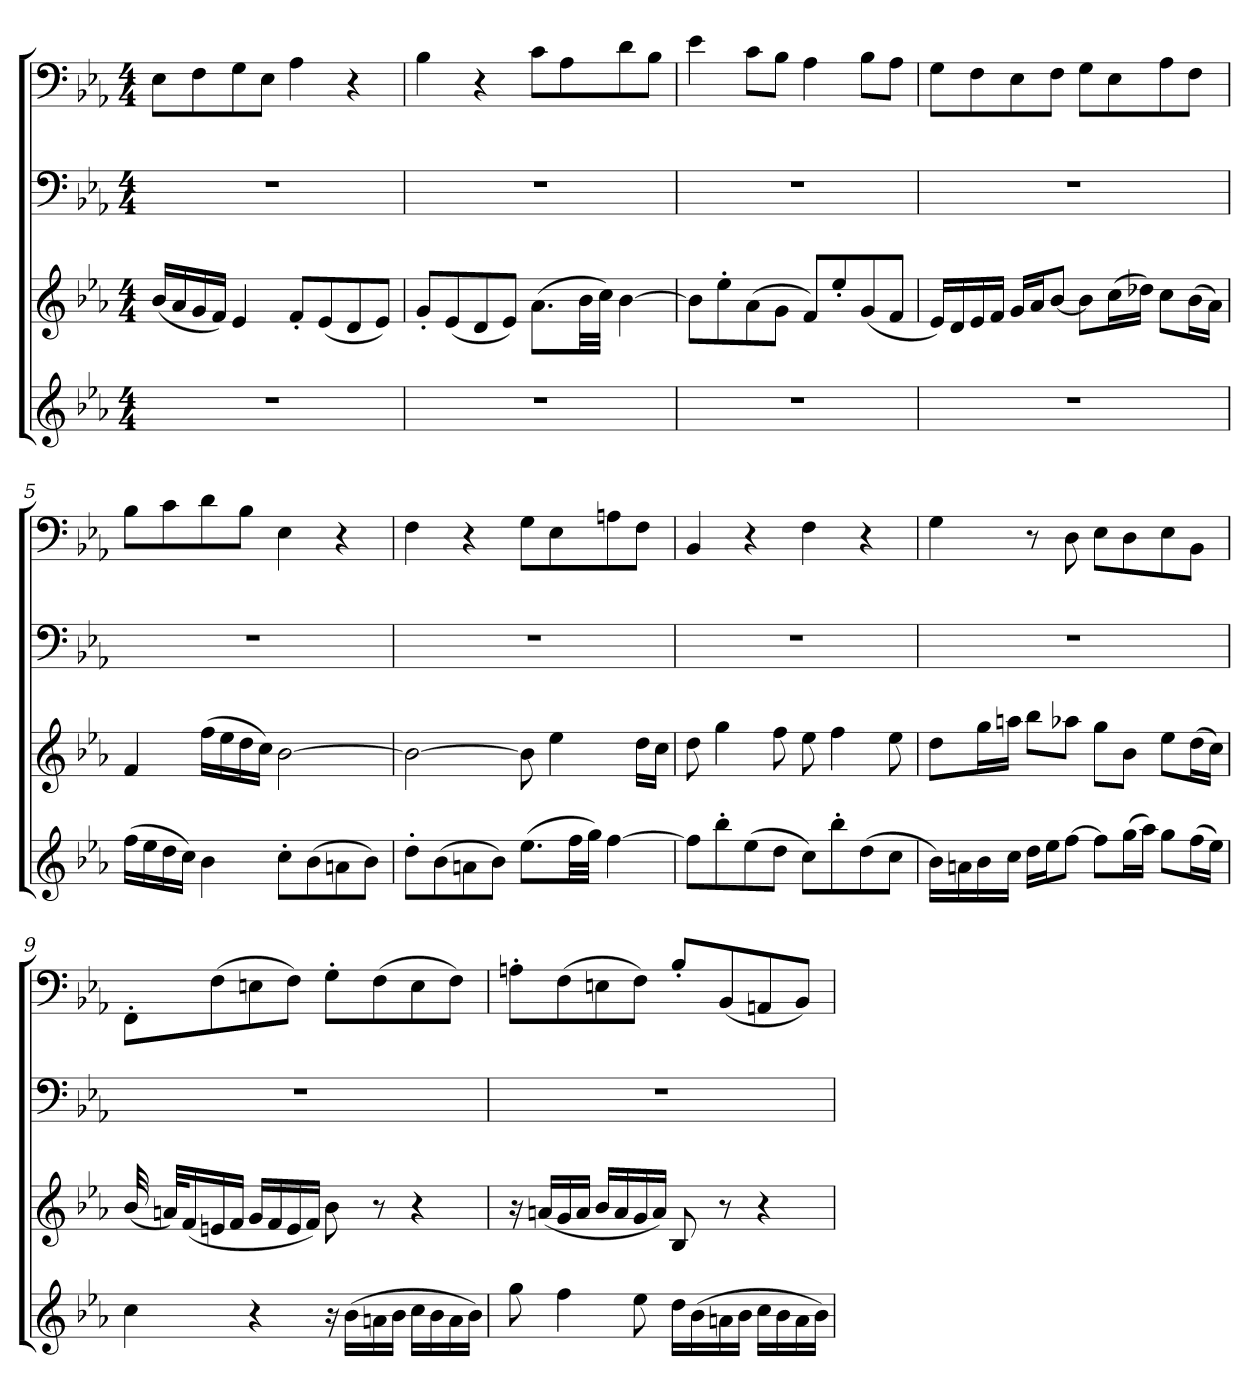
**kern	**kern	**kern	**kern
*part4	*part3	*part2	*part1
*staff4	*staff3	*staff2	*staff1
*clefG2	*clefG2	*clefF4	*clefF4
*k[b-e-a-]	*k[b-e-a-]	*k[b-e-a-]	*k[b-e-a-]
*E-:	*E-:	*E-:	*E-:
*M4/4	*M4/4	*M4/4	*M4/4
=1	=1	=1	=1
1r	(16b-/LL	1r	8E-\L
.	16a-/	.	.
.	16g/	.	8F\
.	16f/JJ)	.	.
.	4e-/	.	8G\
.	.	.	8E-\J
.	8f'/L	.	4A-\
.	(8e-/	.	.
.	8d/	.	4r
.	8e-/J)	.	.
=2	=2	=2	=2
1r	8g'/L	1r	4B-\
.	(8e-/	.	.
.	8d/	.	4r
.	8e-/J)	.	.
.	(8.a-\L	.	8c\L
.	.	.	8A-\
.	32b-\LL	.	.
.	32cc\JJJ)	.	.
.	[4b-\	.	8d\
.	.	.	8B-\J
=3	=3	=3	=3
1r	8b-\L]	1r	4e-\
.	8ee-'\	.	.
.	(8a-\	.	8c\L
.	8g\J	.	8B-\J
.	8f/L)	.	4A-\
.	8ee-'/	.	.
.	(8g/	.	8B-\L
.	8f/J	.	8A-\J
=4	=4	=4	=4
1r	16e-/LL)	1r	8G\L
.	16d/	.	.
.	16e-/	.	8F\
.	16f/JJ	.	.
.	16g/LL	.	8E-\
.	16a-/J	.	.
.	[8b-/J	.	8F\J
.	8b-\L]	.	8G\L
.	(16cc\L	.	8E-\
.	16dd-X\JJ)	.	.
.	8cc\L	.	8A-\
.	(16b-\L	.	8F\J
.	16a-\JJ)	.	.
=5	=5	=5	=5
(16ff\LL	4f/	1r	8B-\L
16ee-\	.	.	.
16dd\	.	.	8c\
16cc\JJ)	.	.	.
4b-\	(16ff\LL	.	8d\
.	16ee-\	.	.
.	16dd\	.	8B-\J
.	16cc\JJ)	.	.
8cc'\L	[2b-\	.	4E-\
(8b-\	.	.	.
8an\	.	.	4r
8b-\J)	.	.	.
=6	=6	=6	=6
8dd'\L	2b-\_	1r	4F\
(8b-\	.	.	.
8an\	.	.	4r
8b-\J)	.	.	.
(8.ee-\L	8b-\]	.	8G\L
.	4ee-\	.	8E-\
32ff\LL	.	.	.
32gg\JJJ)	.	.	.
[4ff\	.	.	8An\
.	16dd\LL	.	8F\J
.	16cc\JJ	.	.
=7	=7	=7	=7
8ff\L]	8dd\	1r	4BB-/
8bb-'\	4gg\	.	.
(8ee-\	.	.	4r
8dd\J	8ff\	.	.
8cc\L)	8ee-\	.	4F\
8bb-'\	4ff\	.	.
(8dd\	.	.	4r
8cc\J	8ee-\	.	.
=8	=8	=8	=8
16b-\LL)	8dd\L	1r	4G\
16an\	.	.	.
16b-\	16gg\L	.	.
16cc\JJ	16aan\JJ	.	.
16dd\LL	8bb-\L	.	8r
16ee-\J	.	.	.
[8ff\J	8aa-X\J	.	8D\
8ff\L]	8gg\L	.	8E-\L
(16gg\L	8b-\J	.	8D\
16aa-\JJ)	.	.	.
8gg\L	8ee-\L	.	8E-\
(16ff\L	(16dd\L	.	8BB-\J
16ee-\JJ)	16cc\JJ)	.	.
=9	=9	=9	=9
4cc\	(32b-/	1r	8FF'\L
.	32an/KLL)	.	.
.	(16f/	.	.
.	16en/	.	(8F\
.	16f/JJ	.	.
4r	16g/LL	.	8En\
.	16f/	.	.
.	16e/	.	8F\J)
.	16f/JJ)	.	.
16r	8b-\	.	8G'\L
(16b-\LL	.	.	.
16an\	8r	.	(8F\
16b-\JJ	.	.	.
16cc\LL	4r	.	8E\
16b-\	.	.	.
16a\	.	.	8F\J)
16b-\JJ)	.	.	.
=10	=10	=10	=10
8gg\	16r	1r	8An'\L
.	(16an/LL	.	.
4ff\	16g/	.	(8F\
.	16a/JJ	.	.
.	16b-/LL	.	8En\
.	16a/	.	.
8ee-\	16g/	.	8F\J)
.	16a/JJ)	.	.
16dd\LL	8B-/	.	8B-'/L
(16b-\	.	.	.
16an\	8r	.	(8BB-/
16b-\JJ	.	.	.
16cc\LL	4r	.	8AAn/
16b-\	.	.	.
16a\	.	.	8BB-/J)
16b-\JJ)	.	.	.
=	=	=	=
*-	*-	*-	*-
